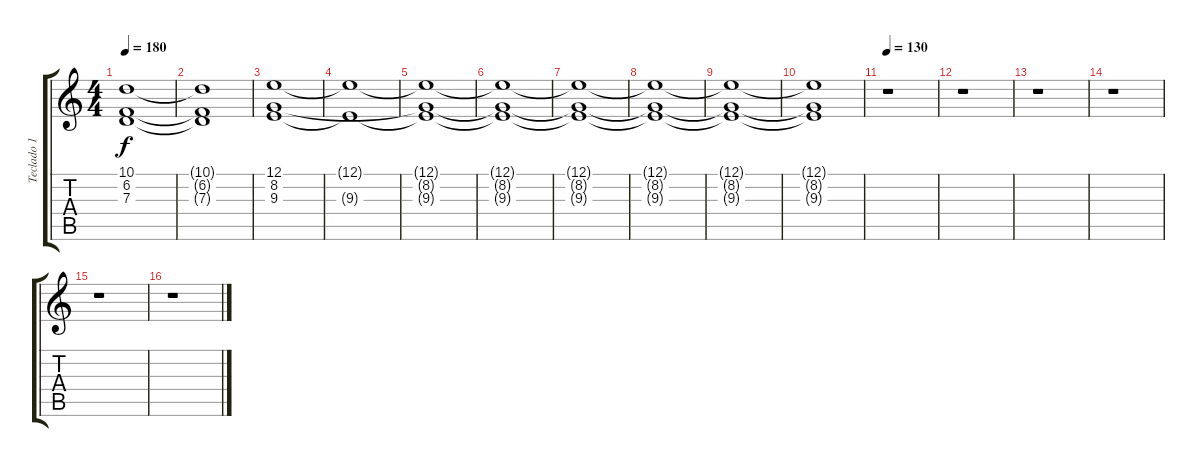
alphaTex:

\track ("Teclado 1" "Teclado 1") {instrument stringensemble1}
\staff {score tabs}
\tuning (E4 B3 G3 D3 A2 E2) {hide}
\ts (4 4)
\tempo 180
\clef g2
\ks c
(10.1{t} 6.2{t} 7.3{t}).1{dy f} |
(10.1{t} 6.2{t} 7.3{t}).1 |
(12.1 8.2 9.3).1 |
(12.1{t} 9.3{t}).1 |
(12.1{t} 8.2{t} 9.3{t}).1 |
(12.1{t} 8.2{t} 9.3{t}).1 |
(12.1{t} 8.2{t} 9.3{t}).1 |
(12.1{t} 8.2{t} 9.3{t}).1 |
(12.1{t} 8.2{t} 9.3{t}).1 |
(12.1{t} 8.2{t} 9.3{t}).1 |
\tempo 130
r.1 |
r.1 |
r.1 |
r.1 |
r.1 |
r.1
